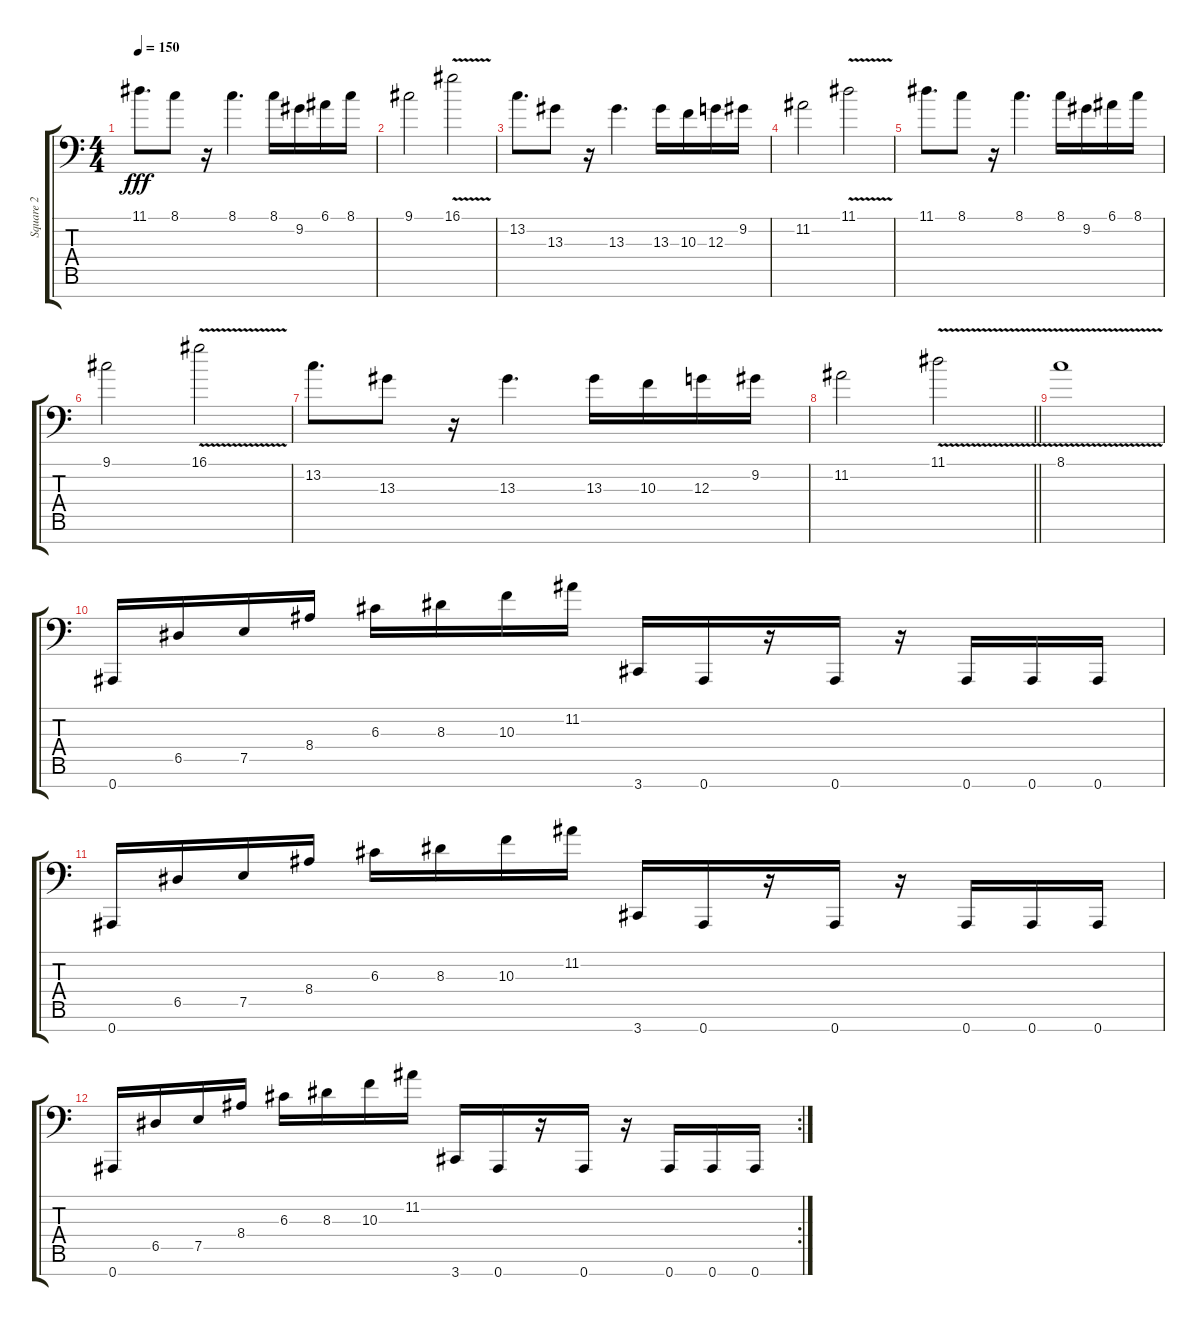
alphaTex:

\track ("Square 2" "Square 2") {instrument lead1square}
\staff {score tabs}
\tuning (E4 B3 G3 D3 A2 E2 Bb1) {hide}
\ts (4 4)
\tempo 150
\clef f4
\ks c
11.1.8{d dy fff} 8.1.8 r.16 8.1.4{d} 8.1.16 9.2.16 6.1.16 8.1.16 |
9.1.2 16.1{v}.2 |
13.2.8{d} 13.3.8 r.16 13.3.4{d} 13.3.16 10.3.16 12.3.16 9.2.16 |
11.2.2 11.1{v}.2 |
11.1.8{d} 8.1.8 r.16 8.1.4{d} 8.1.16 9.2.16 6.1.16 8.1.16 |
9.1.2 16.1{v}.2 |
13.2.8{d} 13.3.8 r.16 13.3.4{d} 13.3.16 10.3.16 12.3.16 9.2.16 |
\barLineRight lightlight
11.2.2 11.1{v}.2 |
8.1{v}.1 |
0.7.16 6.5.16 7.5.16 8.4.16 6.3.16 8.3.16 10.3.16 11.2.16 3.7.16 0.7.16 r.16 0.7.16 r.16 0.7.16 0.7.16 0.7.16 |
0.7.16 6.5.16 7.5.16 8.4.16 6.3.16 8.3.16 10.3.16 11.2.16 3.7.16 0.7.16 r.16 0.7.16 r.16 0.7.16 0.7.16 0.7.16 |
\rc 2
0.7.16 6.5.16 7.5.16 8.4.16 6.3.16 8.3.16 10.3.16 11.2.16 3.7.16 0.7.16 r.16 0.7.16 r.16 0.7.16 0.7.16 0.7.16
